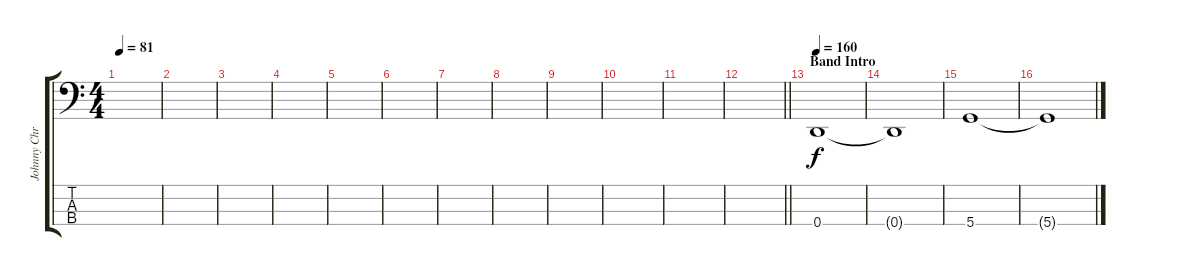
\track ("Johnny Christ" "Johnny Chr") {instrument electricbasspick}
\staff {score tabs}
\tuning (G2 D2 A1 D1) {hide}
\ts (4 4)
\tempo 81
\clef f4
\ks c
|
|
|
|
|
|
|
|
|
|
|
\barLineRight lightlight
|
\section ("" "Band Intro")
\tempo 160
0.4.1 |
0.4{t}.1 |
5.4.1 |
5.4{t}.1
